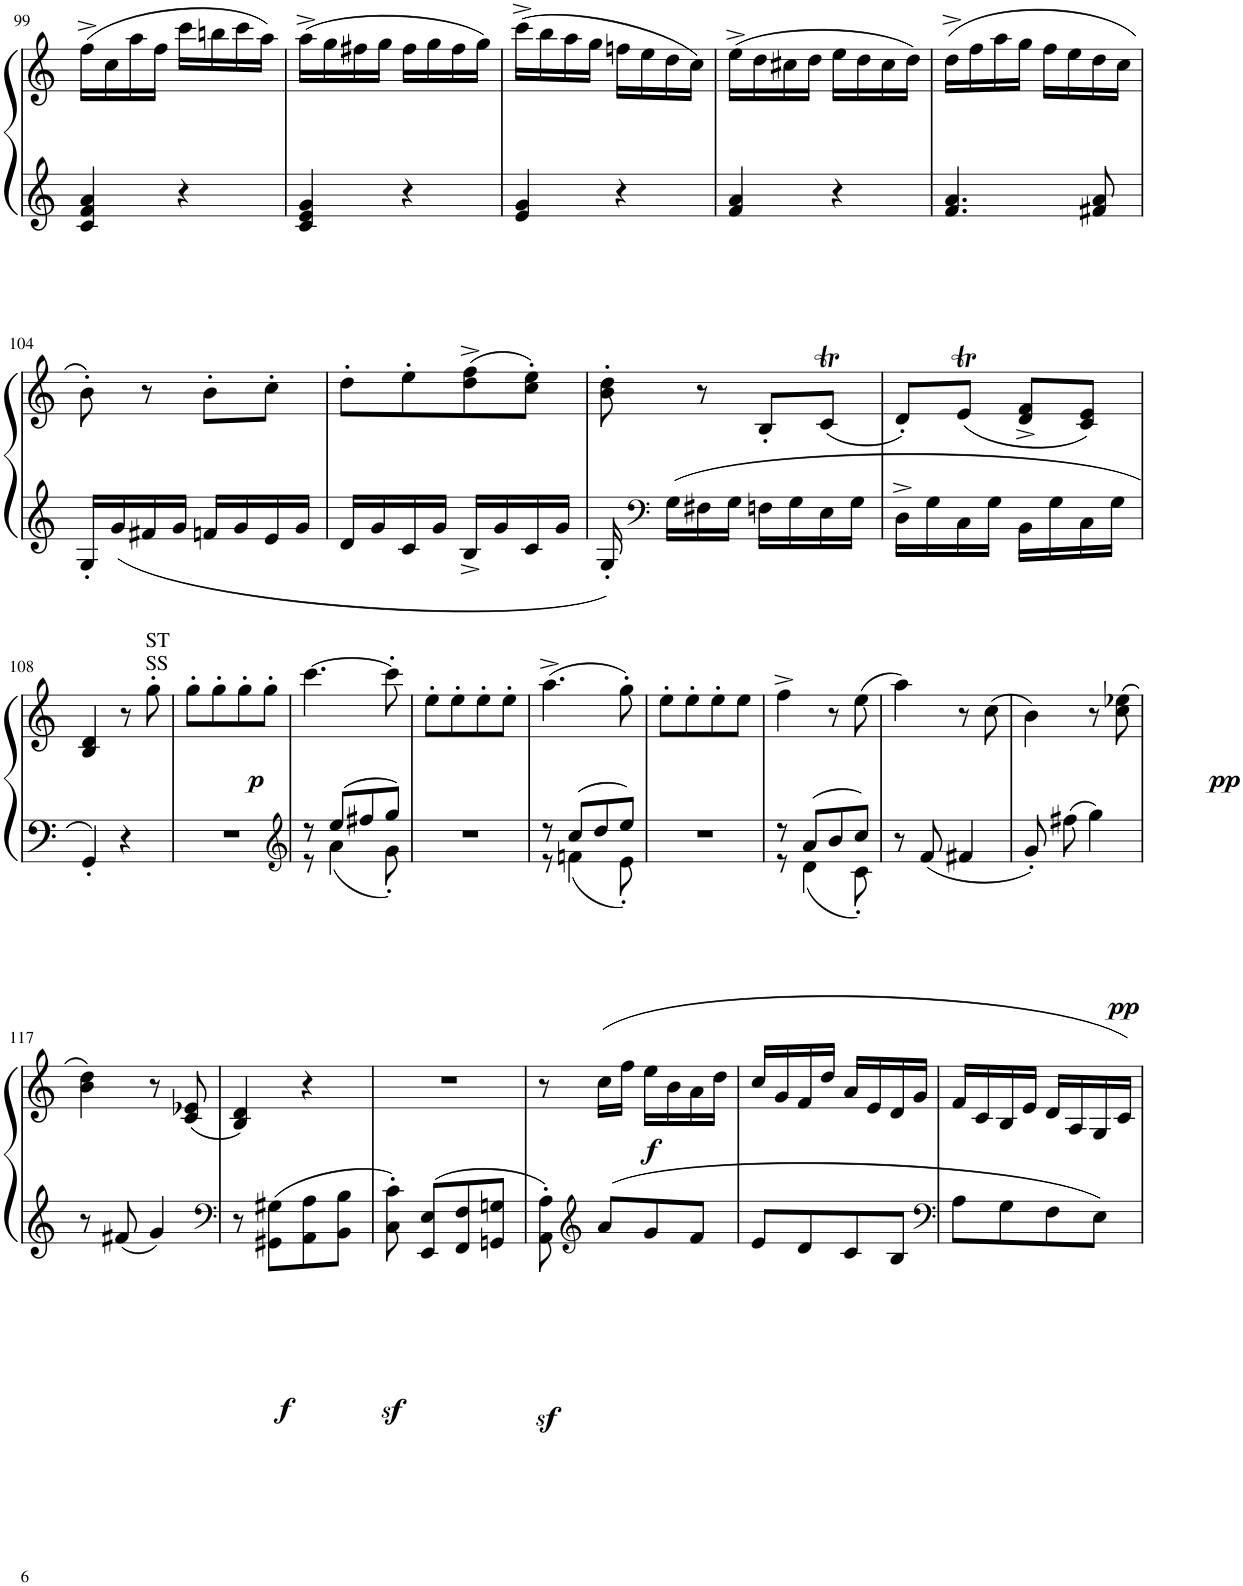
**kern	**kern	**dynam
*part1	*part1	*part1
*staff2	*staff1	*staff1/2
*I"Piano	*	*
*I'Pno	*	*
!!LO:PB:g=z
*clefG2	*clefG2	*
*k[]	*k[]	*
*M2/4	*M2/4	*
=99	=99	=99
4c/ 4f/ 4a/	(16ff^\LL	.
.	16cc\	.
.	16aa\	.
.	16ff\JJ	.
4r	16ccc\LL	.
.	16bbn\	.
.	16ccc\	.
.	16aa\JJ)	.
=100	=100	=100
4c/ 4e/ 4g/	(16aa^\LL	.
.	16gg\	.
.	16ff#X\	.
.	16gg\JJ	.
4r	16ff#\LL	.
.	16gg\	.
.	16ff#\	.
.	16gg\JJ)	.
=101	=101	=101
4e/ 4g/	(16ccc^\LL	.
.	16bb\	.
.	16aa\	.
.	16gg\JJ	.
4r	16ffn\LL	.
.	16ee\	.
.	16dd\	.
.	16cc\JJ)	.
=102	=102	=102
4f/ 4a/	(16ee^\LL	.
.	16dd\	.
.	16cc#X\	.
.	16dd\JJ	.
4r	16ee\LL	.
.	16dd\	.
.	16cc#\	.
.	16dd\JJ)	.
=103	=103	=103
4.f/ 4.a/	(16dd^\LL	.
.	16ff\	.
.	16aa\	.
.	16gg\JJ	.
.	16ff\LL	.
.	16ee\	.
8f#X/ 8a/	16dd\	.
.	16cc\JJ	.
!!LO:LB:g=z
=104	=104	=104
16G'/LL	8b'\)	.
16g/	.	.
16f#X/	8r	.
16g/JJ	.	.
16fn/LL	8b'\L	.
16g/	.	.
16e/	8cc'\J	.
16g/JJ	.	.
=105	=105	=105
16d/LL	8dd'\L	.
16g/	.	.
16c/	8ee'\	.
16g/JJ	.	.
16B^/LL	(8dd\^ 8ff\^	.
16g/	.	.
16c/	8cc\' 8ee\'J)	.
16g/JJ	.	.
=106	=106	=106
16G'/	8b\' 8dd\'	.
*clefF4	*	*
16G\LL	.	.
16F#X\	8r	.
16G\JJ	.	.
16Fn\LL	8B'/L	.
16G\	.	.
16E\	(8cT/J	.
16G\JJ	.	.
=107	=107	=107
16D^\LL	8d'/L)	.
16G\	.	.
16C\	(8et/J	.
16G\JJ	.	.
16BB\LL	8d/^ 8f/^L	.
16G\	.	.
16C\	8c/ 8e/J)	.
16G\JJ	.	.
!!LO:LB:g=z
=108	=108	=108
4GG'/	4B/ 4d/	.
4r	8r	.
!	!LO:TX:a:t=ST	!
!	!LO:TX:a:t=SS	!
!	!	!LO:DY:b
.	8gg'\	p
=109	=109	=109
2r	8gg'\L	.
.	8gg'\	.
.	8gg'\	.
.	8gg'\J	.
=110	=110	=110
*clefG2	*	*
*^	*	*
8r	8r	[4.ccc\	.
8ee/L	4a\	.	.
8ff#X>/	.	.	.
8gg/J	8g'\	8ccc'\]	.
*v	*v	*	*
=111	=111	=111
2r	8ee'\L	.
.	8ee'\	.
.	8ee'\	.
.	8ee'\J	.
=112	=112	=112
*^	*	*
8r	8r	(4.aa^\	.
8cc/L	4fn\	.	.
8dd>/	.	.	.
8ee/J	8e'\	8gg'\)	.
*v	*v	*	*
=113	=113	=113
2r	8ee'\L	.
.	8ee'\	.
.	8ee'\	.
.	8ee\J	.
=114	=114	=114
*^	*	*
8r	8r	4ff^\	.
8a/L	4d\	.	.
8b>/	.	8r	.
8cc/J	8c'\	(8ee\	.
*v	*v	*	*
=115	=115	=115
8r	4aa\)	.
8f/	.	.
4f#X/	8r	.
.	(8cc\	.
=116	=116	=116
8g'/	4b\)	.
!	!	!LO:DY:b=2
8ff#X\	.	pp
4gg\	8r	.
!	!	!LO:DY:b
.	(8cc\ 8ee-X\	pp
!!LO:LB:g=z
=117	=117	=117
8r	4b\ 4dd\)	.
8f#X/	.	.
4g/	8r	.
.	(8c/ 8e-X/	.
=118	=118	=118
*clefF4	*	*
8r	4B/ 4d/)	.
!	!	!LO:DY:b=2
8GG#X\ 8G#X\L	.	f
8AA\ 8A\	4r	.
8BB\ 8B\J	.	.
=119	=119	=119
8C\z<' 8c\z<'	2r	.
8EE/ 8E/L	.	.
8FF/ 8F/	.	.
8GGn/ 8Gn/J	.	.
=120	=120	=120
8AA\z<' 8A\z<'	8r	.
*clefG2	*	*
!	!	!LO:DY:b
8a/L	(16cc\LL	f
.	16ff\JJ	.
8g/	16ee\LL	.
.	16b\	.
8f/J	16a\	.
.	16dd\JJ	.
=121	=121	=121
8e/L	16cc/LL	.
.	16g/	.
8d/	16f/	.
.	16dd/JJ	.
8c/	16a/LL	.
.	16e/	.
8B/J	16d/	.
.	16g/JJ	.
=122	=122	=122
*clefF4	*	*
8A\L	16f/LL	.
.	16c/	.
8G\	16B/	.
.	16e/JJ	.
8F\	16d/LL	.
.	16A/	.
8E\J	16G/	.
.	16c/JJ)	.
=	=	=
*-	*-	*-
